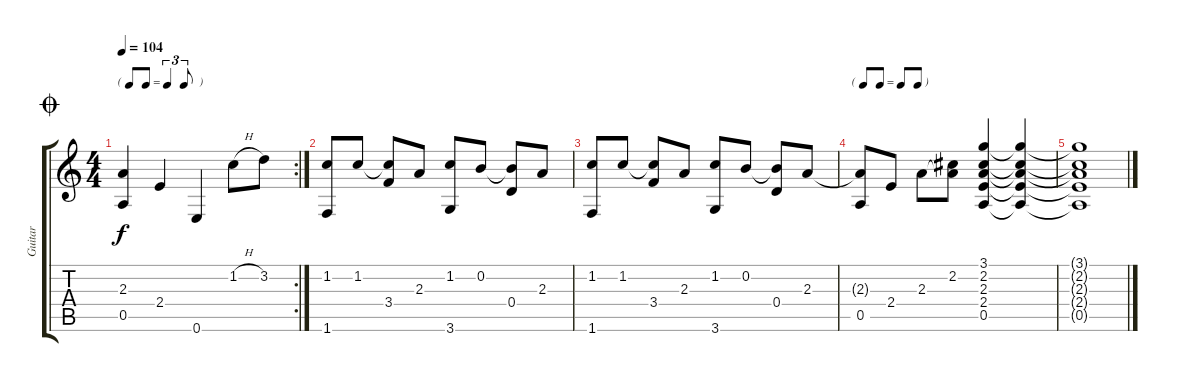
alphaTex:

\track ("Guitar" "Guitar") {instrument acousticguitarnylon}
\staff {score tabs}
\tuning (E4 B3 G3 D3 A2 E2) {hide}
\rc 2
\ts (4 4)
\tf triplet8th
\jump coda
\tempo 104
\clef g2
\ks c
(2.3{t} 0.5).4{dy f} 2.4.4 0.6.4 1.2{h}.8 3.2.8 |
(1.2 1.6).8 1.2.8 (1.2{t} 3.4).8 2.3.8 (1.2 3.6).8 0.2.8 (0.2{t} 0.4).8 2.3.8 |
(1.2 1.6).8 1.2.8 (1.2{t} 3.4).8 2.3.8 (1.2 3.6).8 0.2.8 (0.2{t} 0.4).8 2.3.8 |
\tf none
(2.3{t} 0.5).8 2.4.8 2.3.8 (2.2 2.3{t}).8 (3.1 2.2 2.3 2.4 0.5).4 (3.1{t} 2.2{t} 2.3{t} 2.4{t} 0.5{t}).4 |
(3.1{t} 2.2{t} 2.3{t} 2.4{t} 0.5{t}).1
